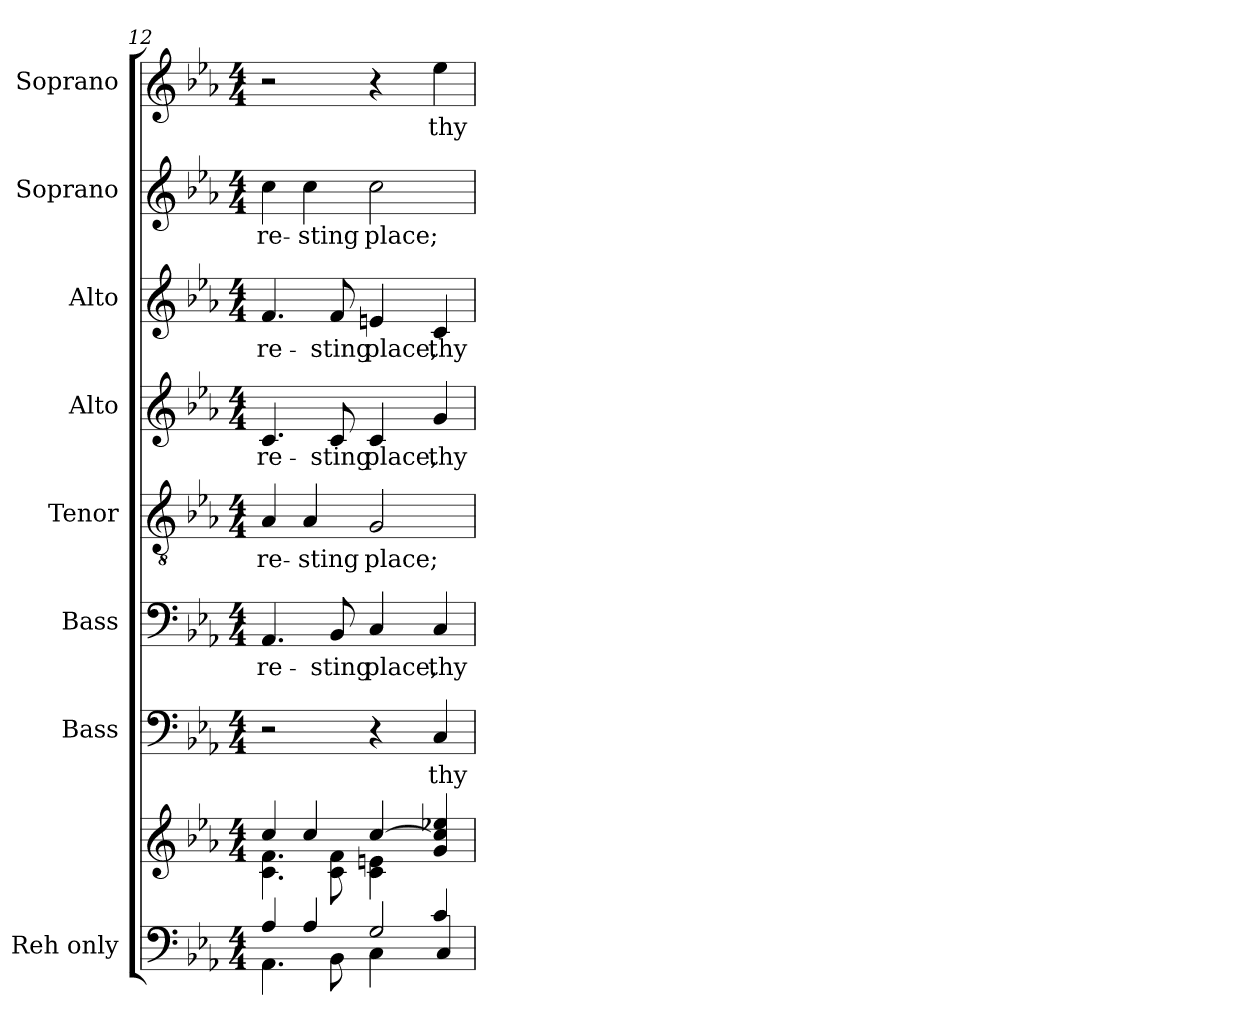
**kern	**kern	**kern	**text	**kern	**text	**kern	**text	**kern	**text	**kern	**text	**kern	**text	**kern	**text
*part8	*part8	*part7	*part7	*part6	*part6	*part5	*part5	*part4	*part4	*part3	*part3	*part2	*part2	*part1	*part1
*staff9	*staff8	*staff7	*staff7	*staff6	*staff6	*staff5	*staff5	*staff4	*staff4	*staff3	*staff3	*staff2	*staff2	*staff1	*staff1
*I"Reh only	*	*I"Bass	*	*I"Bass	*	*I"Tenor	*	*I"Alto	*	*I"Alto	*	*I"Soprano	*	*I"Soprano	*
*I'Reh only	*	*I'B.	*	*I'B.	*	*I'T.	*	*I'A.	*	*I'A.	*	*I'S.	*	*I'S.	*
*clefF4	*clefG2	*clefF4	*	*clefF4	*	*clefGv2	*	*clefG2	*	*clefG2	*	*clefG2	*	*clefG2	*
*	*	*	*	*	*	*ITrd7c12	*	*	*	*	*	*	*	*	*
*k[b-e-a-]	*k[b-e-a-]	*k[b-e-a-]	*	*k[b-e-a-]	*	*k[b-e-a-]	*	*k[b-e-a-]	*	*k[b-e-a-]	*	*k[b-e-a-]	*	*k[b-e-a-]	*
*E-:	*E-:	*E-:	*	*E-:	*	*E-:	*	*E-:	*	*E-:	*	*E-:	*	*E-:	*
*M4/4	*M4/4	*M4/4	*	*M4/4	*	*M4/4	*	*M4/4	*	*M4/4	*	*M4/4	*	*M4/4	*
=12	=12	=12	=12	=12	=12	=12	=12	=12	=12	=12	=12	=12	=12	=12	=12
*^	*^	*	*	*	*	*	*	*	*	*	*	*	*	*	*
*	*^	*	*	*	*	*	*	*	*	*	*	*	*	*	*	*	*
!	!	!	!	!	!	!	!	!LO:LY:b:color=#000000	!	!	!	!	!	!	!	!	!	!
!	!	!	!	!	!	!	!	!	!	!LO:LY:b:color=#000000	!	!	!	!	!	!	!	!
!	!	!	!	!	!	!	!	!	!	!	!	!LO:LY:b:color=#000000	!	!	!	!	!	!
!	!	!	!	!	!	!	!	!	!	!	!	!	!	!LO:LY:b:color=#000000	!	!	!	!
!	!	!	!	!	!	!	!	!	!	!	!	!	!	!	!	!LO:LY:b:color=#000000	!	!
2.ryy	4A-i/	4.AA-i\	4cci/	4.ci\ 4.fi	2r	.	4.AA-i/	re-	4AA-i/	re-	4.ci/	re-	4.fi/	re-	4cci\	re-	2r	.
!	!	!	!	!	!	!	!	!	!	!LO:LY:b:color=#000000	!	!	!	!	!	!	!	!
!	!	!	!	!	!	!	!	!	!	!	!	!	!	!	!	!LO:LY:b:color=#000000	!	!
.	4A-i/	.	4cci/	.	.	.	.	.	4AA-i/	-sting	.	.	.	.	4cci\	-sting	.	.
!	!	!	!	!	!	!	!	!LO:LY:b:color=#000000	!	!	!	!	!	!	!	!	!	!
!	!	!	!	!	!	!	!	!	!	!	!	!LO:LY:b:color=#000000	!	!	!	!	!	!
!	!	!	!	!	!	!	!	!	!	!	!	!	!	!LO:LY:b:color=#000000	!	!	!	!
.	.	8BB-i\	.	8ci\ 8fi	.	.	8BB-i/	-sting	.	.	8ci/	-sting	8fi/	-sting	.	.	.	.
!	!	!	!	!	!	!	!	!LO:LY:b:color=#000000	!	!	!	!	!	!	!	!	!	!
!	!	!	!	!	!	!	!	!	!	!LO:LY:b:color=#000000	!	!	!	!	!	!	!	!
!	!	!	!	!	!	!	!	!	!	!	!	!LO:LY:b:color=#000000	!	!	!	!	!	!
!	!	!	!	!	!	!	!	!	!	!	!	!	!	!LO:LY:b:color=#000000	!	!	!	!
!	!	!	!	!	!	!	!	!	!	!	!	!	!	!	!	!LO:LY:b:color=#000000	!	!
.	2Gi/	4Ci\	[4cci/	4ci\ 4eni	4r	.	4Ci/	place,	2GGi/	place;	4ci/	place,	4eni/	place,	2cci\	place;	4r	.
!	!	!	!	!	!	!LO:LY:b:color=#000000	!	!	!	!	!	!	!	!	!	!	!	!
!	!	!	!	!	!	!	!	!LO:LY:b:color=#000000	!	!	!	!	!	!	!	!	!	!
!	!	!	!	!	!	!	!	!	!	!	!	!LO:LY:b:color=#000000	!	!	!	!	!	!
!	!	!	!	!	!	!	!	!	!	!	!	!	!	!LO:LY:b:color=#000000	!	!	!	!
!	!	!	!	!	!	!	!	!	!	!	!	!	!	!	!	!	!	!LO:LY:b:color=#000000
4ci/	.	4Ci/	4gi/ 4cci] 4ee-Xi	4ryy	4Ci/	thy	4Ci/	thy	.	.	4gi/	thy	4ci/	thy	.	.	4ee-i\	thy
*v	*v	*v	*	*	*	*	*	*	*	*	*	*	*	*	*	*	*	*
*	*v	*v	*	*	*	*	*	*	*	*	*	*	*	*	*	*
=	=	=	=	=	=	=	=	=	=	=	=	=	=	=	=
*-	*-	*-	*-	*-	*-	*-	*-	*-	*-	*-	*-	*-	*-	*-	*-
